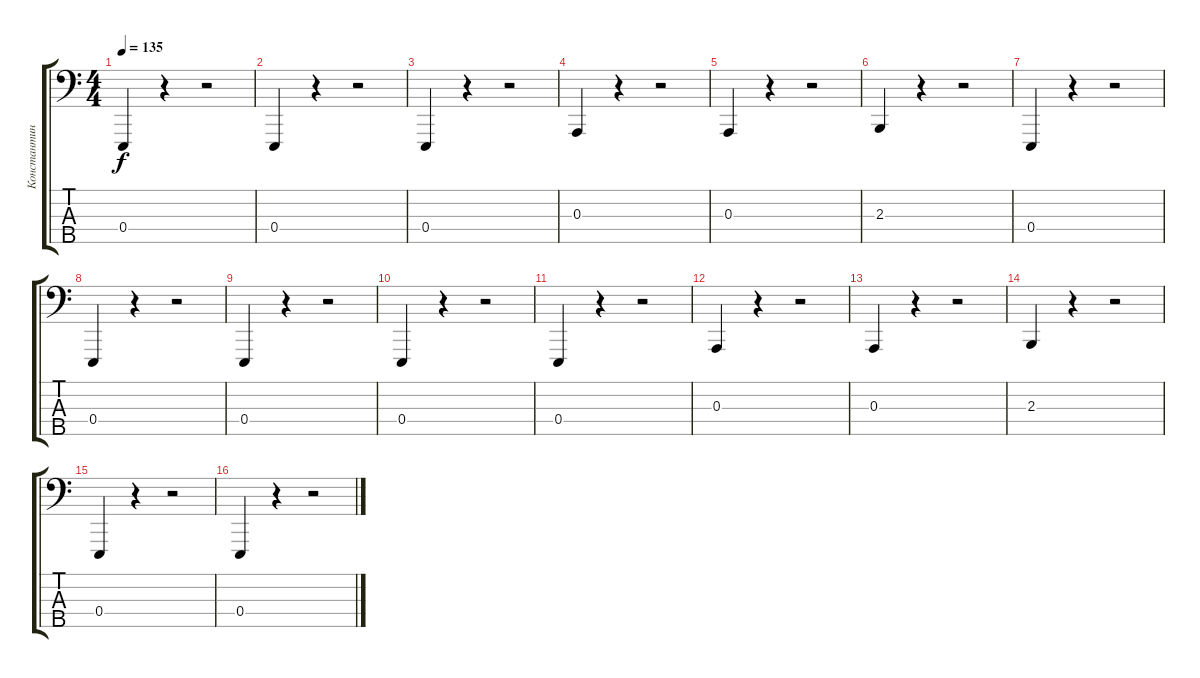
\track ("Константин Бекрев (программирование)" "Константин") {instrument lead2sawtooth}
\staff {score tabs}
\tuning (G2 D2 A1 E1 B0) {hide}
\ts (4 4)
\tempo 135
\clef f4
\ks c
0.4.4{dy f instrument lead2sawtooth} r.4 r.2 |
0.4.4{instrument lead2sawtooth} r.4 r.2 |
0.4.4{instrument lead2sawtooth} r.4 r.2 |
0.3.4{instrument lead2sawtooth} r.4 r.2 |
0.3.4{instrument lead2sawtooth} r.4 r.2 |
2.3.4{instrument lead2sawtooth} r.4 r.2 |
0.4.4{instrument lead2sawtooth} r.4 r.2 |
0.4.4{instrument lead2sawtooth} r.4 r.2 |
0.4.4{instrument lead2sawtooth} r.4 r.2 |
0.4.4{instrument lead2sawtooth} r.4 r.2 |
0.4.4{instrument lead2sawtooth} r.4 r.2 |
0.3.4{instrument lead2sawtooth} r.4 r.2 |
0.3.4{instrument lead2sawtooth} r.4 r.2 |
2.3.4{instrument lead2sawtooth} r.4 r.2 |
0.4.4{instrument lead2sawtooth} r.4 r.2 |
0.4.4{instrument lead2sawtooth} r.4 r.2
